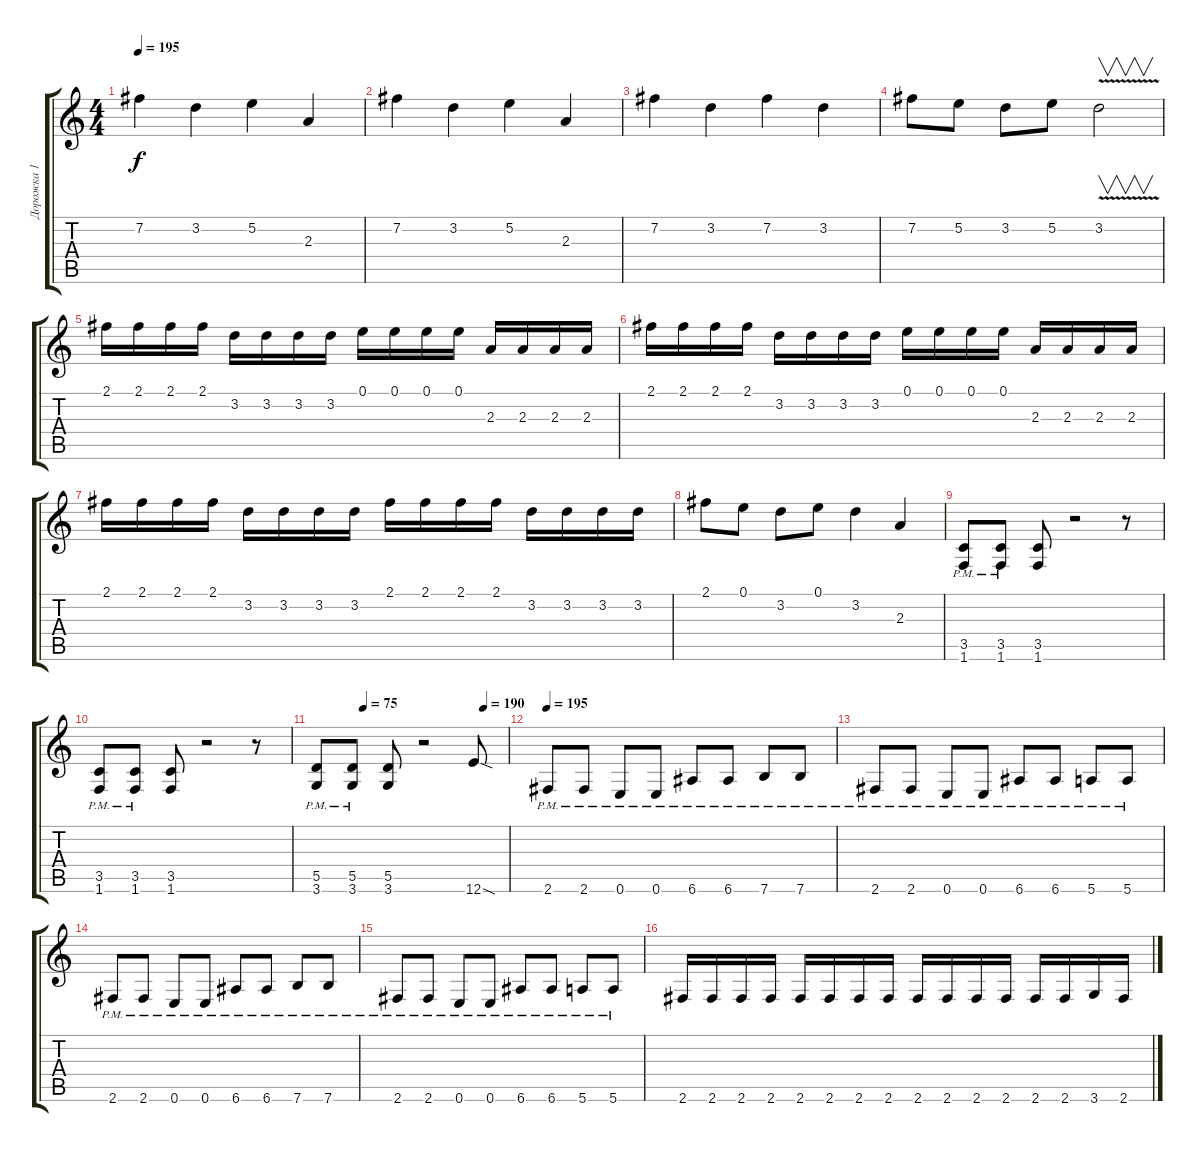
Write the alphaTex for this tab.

\track ("Дорожка 1" "Дорожка 1") {instrument distortionguitar}
\staff {score tabs}
\tuning (E4 B3 G3 D3 A2 E2) {hide}
\ts (4 4)
\tempo 195
\clef g2
\ks c
7.2.4{dy f} 3.2.4 5.2.4 2.3.4 |
7.2.4 3.2.4 5.2.4 2.3.4 |
7.2.4 3.2.4 7.2.4 3.2.4 |
7.2.8 5.2.8 3.2.8 5.2.8 3.2{v}.2{v} |
2.1.16{balance 4} 2.1.16 2.1.16 2.1.16 3.2.16 3.2.16 3.2.16 3.2.16 0.1.16 0.1.16 0.1.16 0.1.16 2.3.16 2.3.16 2.3.16 2.3.16 |
2.1.16{balance 10} 2.1.16 2.1.16 2.1.16 3.2.16 3.2.16 3.2.16 3.2.16 0.1.16 0.1.16 0.1.16 0.1.16 2.3.16 2.3.16 2.3.16 2.3.16 |
2.1.16{balance 4} 2.1.16 2.1.16 2.1.16 3.2.16 3.2.16 3.2.16 3.2.16 2.1.16 2.1.16 2.1.16 2.1.16 3.2.16 3.2.16 3.2.16 3.2.16 |
2.1.8{balance 10} 0.1.8 3.2.8 0.1.8 3.2.4 2.3.4 |
(3.5{pm} 1.6{pm}).8 (3.5{pm} 1.6{pm}).8 (3.5 1.6).8 r.2 r.8 |
(3.5{pm} 1.6{pm}).8 (3.5{pm} 1.6{pm}).8 (3.5 1.6).8 r.2 r.8 |
\tempo (75 0.25)
\tempo (190 0.875)
(5.5{pm} 3.6{pm}).8 (5.5{pm} 3.6{pm}).8 (5.5 3.6).8 r.2 12.6{sod}.8 |
\tempo 195
2.6{pm}.8 2.6{pm}.8 0.6{pm}.8 0.6{pm}.8 6.6{pm}.8 6.6{pm}.8 7.6{pm}.8 7.6{pm}.8 |
2.6{pm}.8 2.6{pm}.8 0.6{pm}.8 0.6{pm}.8 6.6{pm}.8 6.6{pm}.8 5.6{pm}.8 5.6{pm}.8 |
2.6{pm}.8 2.6{pm}.8 0.6{pm}.8 0.6{pm}.8 6.6{pm}.8 6.6{pm}.8 7.6{pm}.8 7.6{pm}.8 |
2.6{pm}.8 2.6{pm}.8 0.6{pm}.8 0.6{pm}.8 6.6{pm}.8 6.6{pm}.8 5.6{pm}.8 5.6{pm}.8 |
2.6.16 2.6.16 2.6.16 2.6.16 2.6.16 2.6.16 2.6.16 2.6.16 2.6.16 2.6.16 2.6.16 2.6.16 2.6.16 2.6.16 3.6.16 2.6.16
